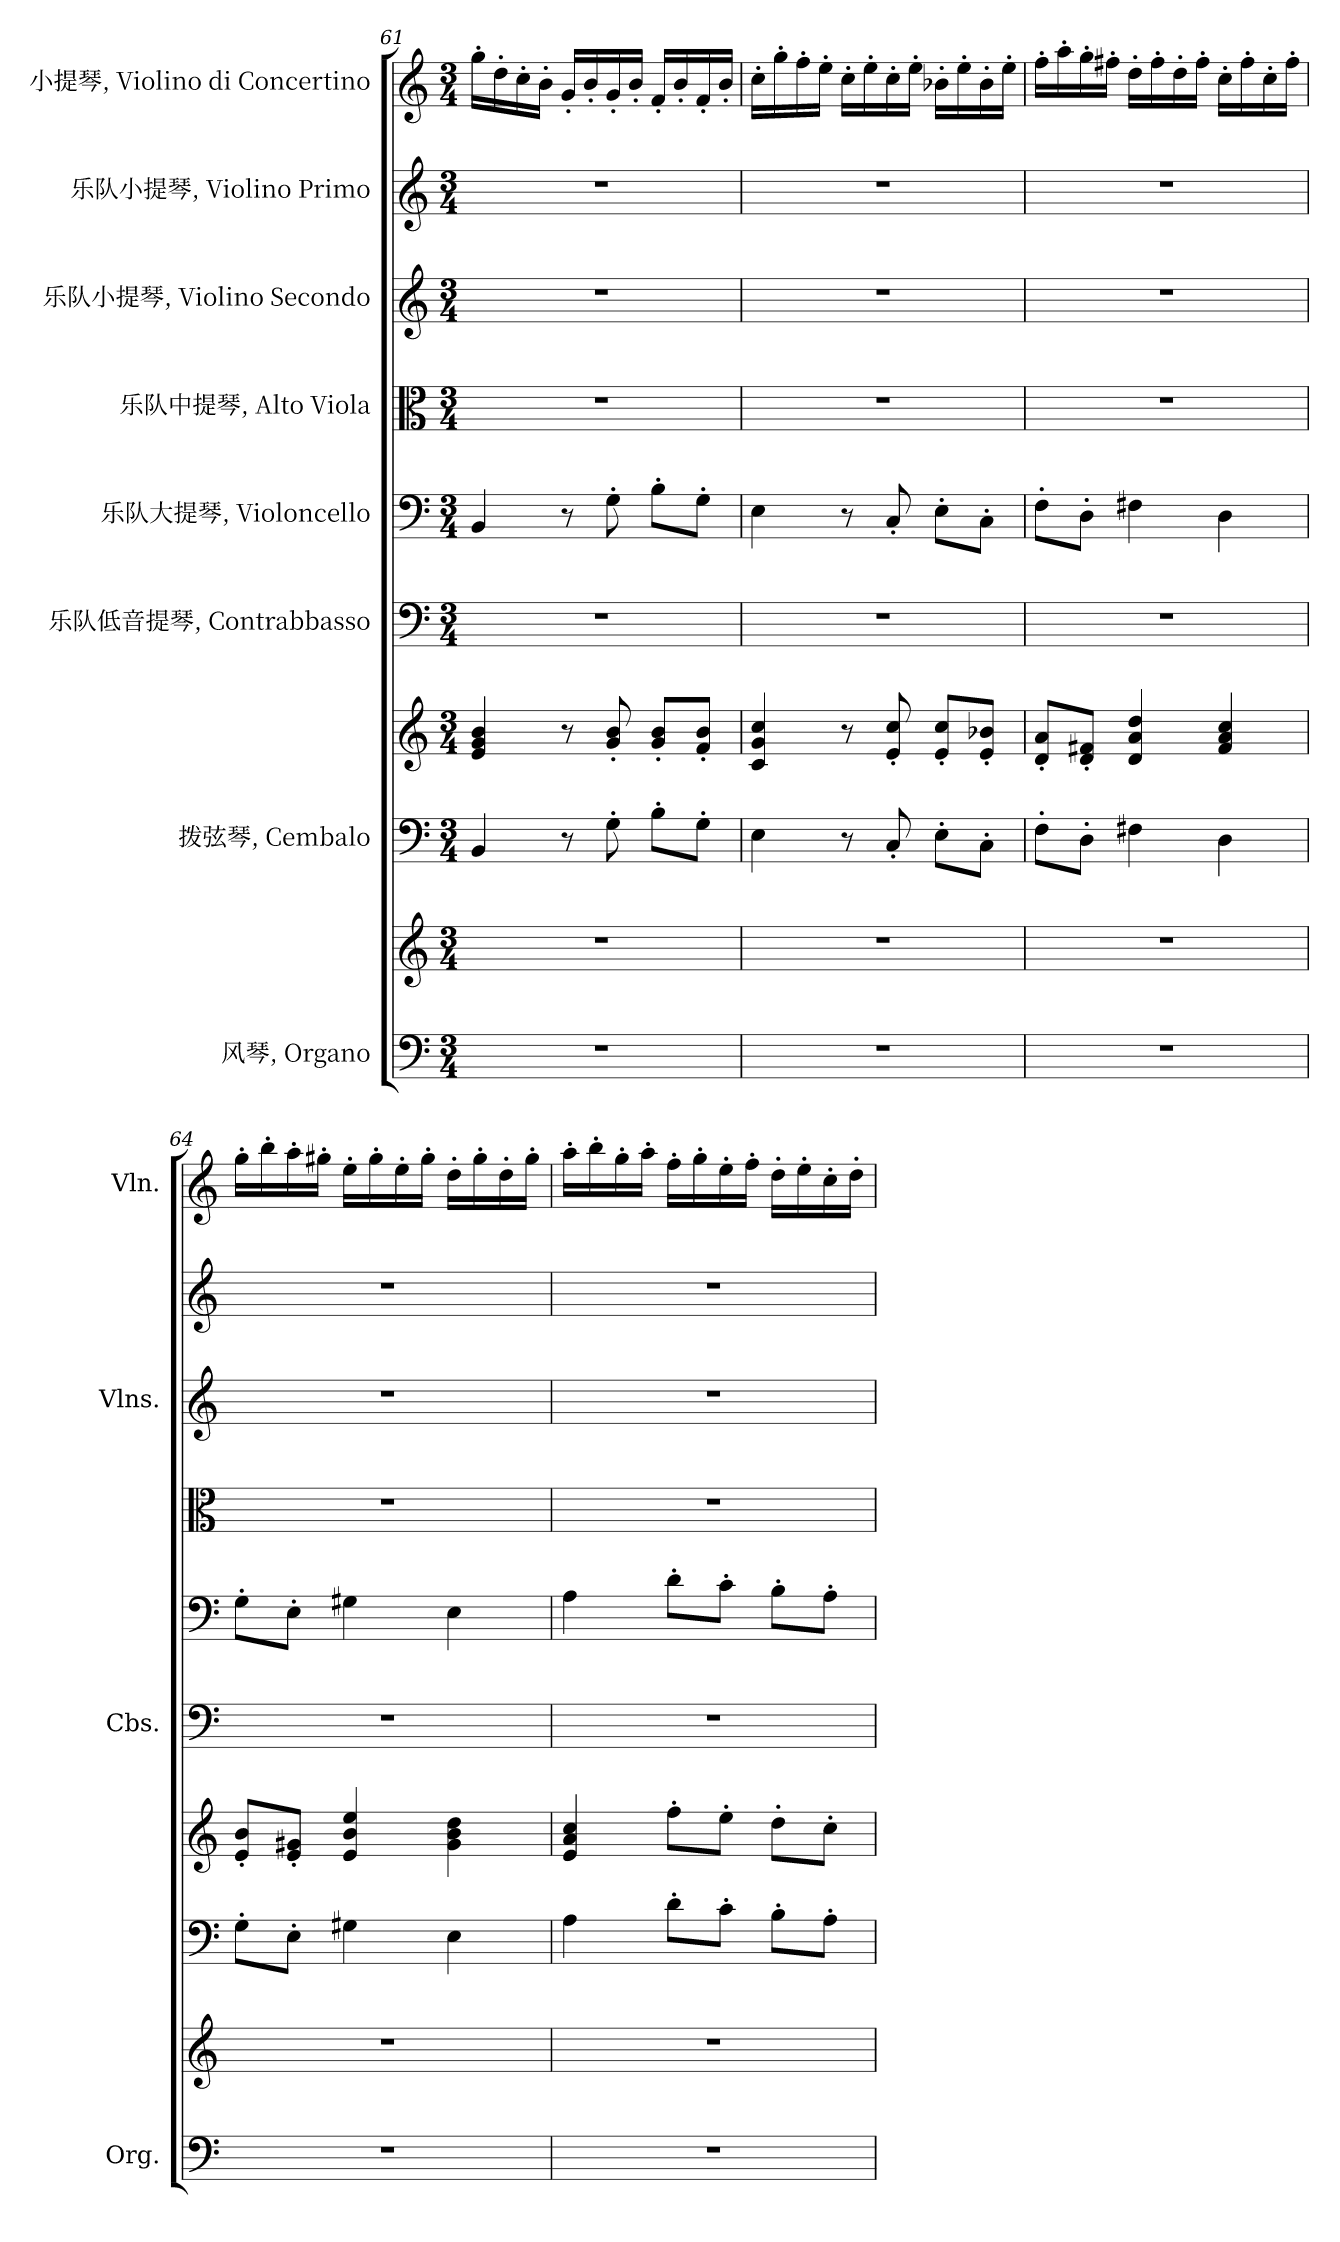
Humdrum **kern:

**kern	**kern	**kern	**kern	**kern	**kern	**kern	**kern	**kern	**kern
*part8	*part8	*part7	*part7	*part6	*part5	*part4	*part3	*part2	*part1
*staff10	*staff9	*staff8	*staff7	*staff6	*staff5	*staff4	*staff3	*staff2	*staff1
*I"风琴, Organo	*	*I"拨弦琴, Cembalo	*	*I"乐队低音提琴, Contrabbasso	*I"乐队大提琴, Violoncello	*I"乐队中提琴, Alto Viola	*I"乐队小提琴, Violino Secondo	*I"乐队小提琴, Violino Primo	*I"小提琴, Violino di Concertino
*I'Org.	*	*	*	*I'Cbs.	*	*	*I'Vlns.	*	*I'Vln.
!!LO:PB:g=z
*clefF4	*clefG2	*clefF4	*clefG2	*clefF4	*clefF4	*clefC3	*clefG2	*clefG2	*clefG2
*	*	*	*	*ITrd7c12	*	*	*	*	*
*k[]	*k[]	*k[]	*k[]	*k[]	*k[]	*k[]	*k[]	*k[]	*k[]
*M3/4	*M3/4	*M3/4	*M3/4	*M3/4	*M3/4	*M3/4	*M3/4	*M3/4	*M3/4
=61	=61	=61	=61	=61	=61	=61	=61	=61	=61
2.r	2.r	4BB/	4e/ 4g/ 4b/	2.r	4BB/	2.r	2.r	2.r	16gg'\LL
.	.	.	.	.	.	.	.	.	16dd'\
.	.	.	.	.	.	.	.	.	16cc'\
.	.	.	.	.	.	.	.	.	16b'\JJ
.	.	8r	8r	.	8r	.	.	.	16g'/LL
.	.	.	.	.	.	.	.	.	16b'/
.	.	8G'\	8g/' 8b/'	.	8G'\	.	.	.	16g'/
.	.	.	.	.	.	.	.	.	16b'/JJ
.	.	8B'\L	8g/' 8b/'L	.	8B'\L	.	.	.	16f'/LL
.	.	.	.	.	.	.	.	.	16b'/
.	.	8G'\J	8f/' 8b/'J	.	8G'\J	.	.	.	16f'/
.	.	.	.	.	.	.	.	.	16b'/JJ
=62	=62	=62	=62	=62	=62	=62	=62	=62	=62
2.r	2.r	4E\	4c/ 4g/ 4cc/	2.r	4E\	2.r	2.r	2.r	16cc'\LL
.	.	.	.	.	.	.	.	.	16gg'\
.	.	.	.	.	.	.	.	.	16ff'\
.	.	.	.	.	.	.	.	.	16ee'\JJ
.	.	8r	8r	.	8r	.	.	.	16cc'\LL
.	.	.	.	.	.	.	.	.	16ee'\
.	.	8C'/	8e/' 8cc/'	.	8C'/	.	.	.	16cc'\
.	.	.	.	.	.	.	.	.	16ee'\JJ
.	.	8E'\L	8e/' 8cc/'L	.	8E'\L	.	.	.	16b-X'\LL
.	.	.	.	.	.	.	.	.	16ee'\
.	.	8C'\J	8e/' 8b-X/'J	.	8C'\J	.	.	.	16b-'\
.	.	.	.	.	.	.	.	.	16ee'\JJ
=63	=63	=63	=63	=63	=63	=63	=63	=63	=63
2.r	2.r	8F'\L	8d/' 8a/'L	2.r	8F'\L	2.r	2.r	2.r	16ff'\LL
.	.	.	.	.	.	.	.	.	16aa'\
.	.	8D'\J	8d/' 8f#X/'J	.	8D'\J	.	.	.	16gg'\
.	.	.	.	.	.	.	.	.	16ff#X'\JJ
.	.	4F#X\	4d/ 4a/ 4dd/	.	4F#X\	.	.	.	16dd'\LL
.	.	.	.	.	.	.	.	.	16ff#'\
.	.	.	.	.	.	.	.	.	16dd'\
.	.	.	.	.	.	.	.	.	16ff#'\JJ
.	.	4D\	4f#/ 4a/ 4cc/	.	4D\	.	.	.	16cc'\LL
.	.	.	.	.	.	.	.	.	16ff#'\
.	.	.	.	.	.	.	.	.	16cc'\
.	.	.	.	.	.	.	.	.	16ff#'\JJ
!!LO:PB:g=z
=64	=64	=64	=64	=64	=64	=64	=64	=64	=64
2.r	2.r	8G'\L	8e/' 8b/'L	2.r	8G'\L	2.r	2.r	2.r	16gg'\LL
.	.	.	.	.	.	.	.	.	16bb'\
.	.	8E'\J	8e/' 8g#X/'J	.	8E'\J	.	.	.	16aa'\
.	.	.	.	.	.	.	.	.	16gg#X'\JJ
.	.	4G#X\	4e/ 4b/ 4ee/	.	4G#X\	.	.	.	16ee'\LL
.	.	.	.	.	.	.	.	.	16gg#'\
.	.	.	.	.	.	.	.	.	16ee'\
.	.	.	.	.	.	.	.	.	16gg#'\JJ
.	.	4E\	4g#\ 4b\ 4dd\	.	4E\	.	.	.	16dd'\LL
.	.	.	.	.	.	.	.	.	16gg#'\
.	.	.	.	.	.	.	.	.	16dd'\
.	.	.	.	.	.	.	.	.	16gg#'\JJ
=65	=65	=65	=65	=65	=65	=65	=65	=65	=65
2.r	2.r	4A\	4e/ 4a/ 4cc/	2.r	4A\	2.r	2.r	2.r	16aa'\LL
.	.	.	.	.	.	.	.	.	16bb'\
.	.	.	.	.	.	.	.	.	16gg'\
.	.	.	.	.	.	.	.	.	16aa'\JJ
.	.	8d'\L	8ff'\L	.	8d'\L	.	.	.	16ff'\LL
.	.	.	.	.	.	.	.	.	16gg'\
.	.	8c'\J	8ee'\J	.	8c'\J	.	.	.	16ee'\
.	.	.	.	.	.	.	.	.	16ff'\JJ
.	.	8B'\L	8dd'\L	.	8B'\L	.	.	.	16dd'\LL
.	.	.	.	.	.	.	.	.	16ee'\
.	.	8A'\J	8cc'\J	.	8A'\J	.	.	.	16cc'\
.	.	.	.	.	.	.	.	.	16dd'\JJ
=	=	=	=	=	=	=	=	=	=
*-	*-	*-	*-	*-	*-	*-	*-	*-	*-
